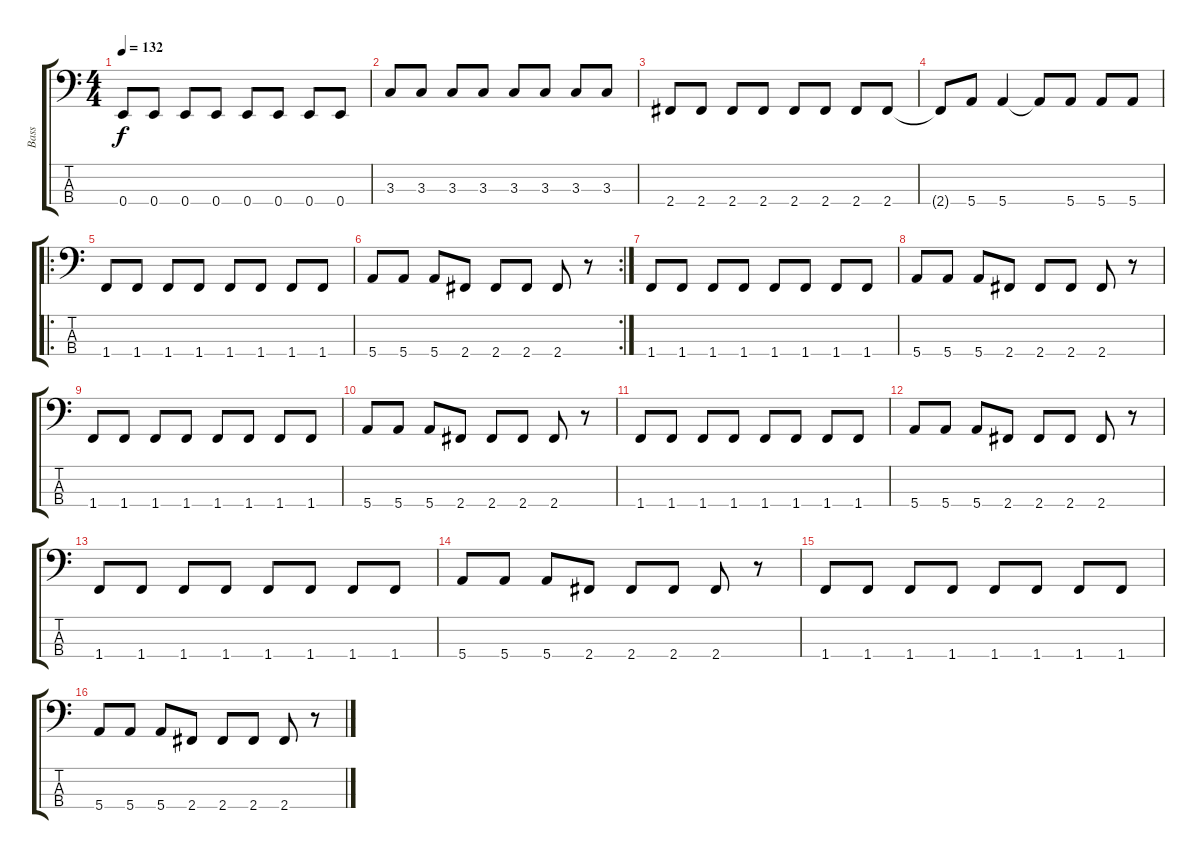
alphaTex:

\track ("Bass" "Bass") {instrument electricbasspick}
\staff {score tabs}
\tuning (G2 D2 A1 E1) {hide}
\ts (4 4)
\tempo 132
\clef f4
\ks c
0.4.8{dy f} 0.4.8 0.4.8 0.4.8 0.4.8 0.4.8 0.4.8 0.4.8 |
3.3.8 3.3.8 3.3.8 3.3.8 3.3.8 3.3.8 3.3.8 3.3.8 |
2.4.8 2.4.8 2.4.8 2.4.8 2.4.8 2.4.8 2.4.8 2.4.8 |
2.4{t}.8 5.4.8 5.4.4 5.4{t}.8 5.4.8 5.4.8 5.4.8 |
\ro
1.4.8 1.4.8 1.4.8 1.4.8 1.4.8 1.4.8 1.4.8 1.4.8 |
\rc 2
5.4.8 5.4.8 5.4.8 2.4.8 2.4.8 2.4.8 2.4.8 r.8 |
1.4.8 1.4.8 1.4.8 1.4.8 1.4.8 1.4.8 1.4.8 1.4.8 |
5.4.8 5.4.8 5.4.8 2.4.8 2.4.8 2.4.8 2.4.8 r.8 |
1.4.8 1.4.8 1.4.8 1.4.8 1.4.8 1.4.8 1.4.8 1.4.8 |
5.4.8 5.4.8 5.4.8 2.4.8 2.4.8 2.4.8 2.4.8 r.8 |
1.4.8 1.4.8 1.4.8 1.4.8 1.4.8 1.4.8 1.4.8 1.4.8 |
5.4.8 5.4.8 5.4.8 2.4.8 2.4.8 2.4.8 2.4.8 r.8 |
1.4.8 1.4.8 1.4.8 1.4.8 1.4.8 1.4.8 1.4.8 1.4.8 |
5.4.8 5.4.8 5.4.8 2.4.8 2.4.8 2.4.8 2.4.8 r.8 |
1.4.8 1.4.8 1.4.8 1.4.8 1.4.8 1.4.8 1.4.8 1.4.8 |
5.4.8 5.4.8 5.4.8 2.4.8 2.4.8 2.4.8 2.4.8 r.8
